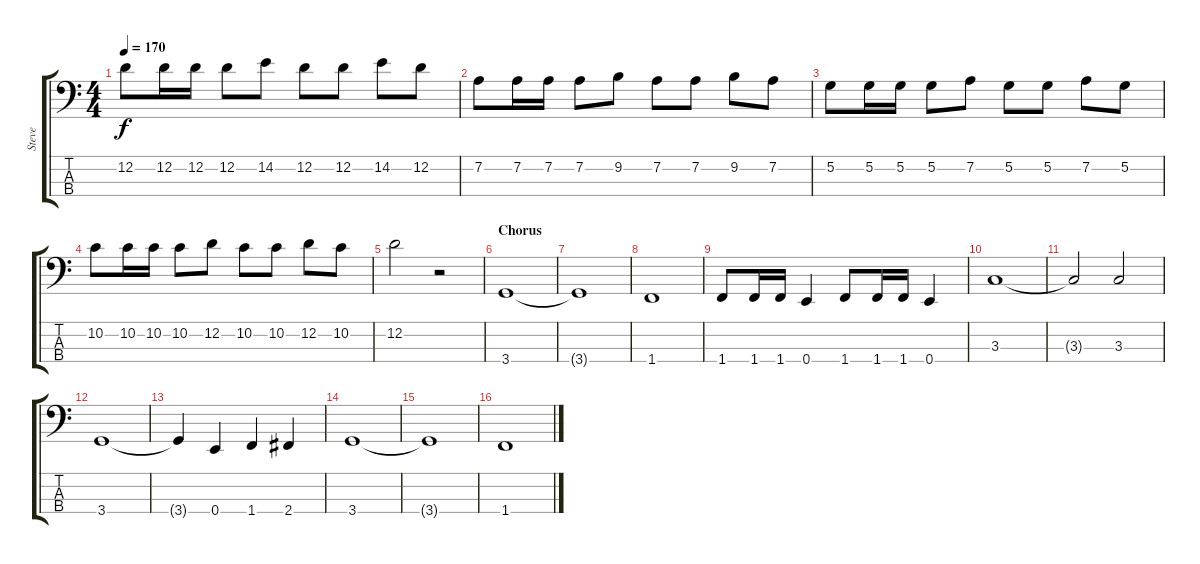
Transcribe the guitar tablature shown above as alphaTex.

\track ("Steve" "Steve") {instrument electricbassfinger}
\staff {score tabs}
\tuning (G2 D2 A1 E1) {hide}
\ts (4 4)
\tempo 170
\clef f4
\ks c
12.2.8{dy f} 12.2.16 12.2.16 12.2.8 14.2.8 12.2.8 12.2.8 14.2.8 12.2.8 |
7.2.8 7.2.16 7.2.16 7.2.8 9.2.8 7.2.8 7.2.8 9.2.8 7.2.8 |
5.2.8 5.2.16 5.2.16 5.2.8 7.2.8 5.2.8 5.2.8 7.2.8 5.2.8 |
10.2.8 10.2.16 10.2.16 10.2.8 12.2.8 10.2.8 10.2.8 12.2.8 10.2.8 |
12.2.2 r.2 |
\section ("" "Chorus")
3.4.1 |
3.4{t}.1 |
1.4.1 |
1.4.8 1.4.16 1.4.16 0.4.4 1.4.8 1.4.16 1.4.16 0.4.4 |
3.3.1 |
3.3{t}.2 3.3.2 |
3.4.1 |
3.4{t}.4 0.4.4 1.4.4 2.4.4 |
3.4.1 |
3.4{t}.1 |
1.4.1
